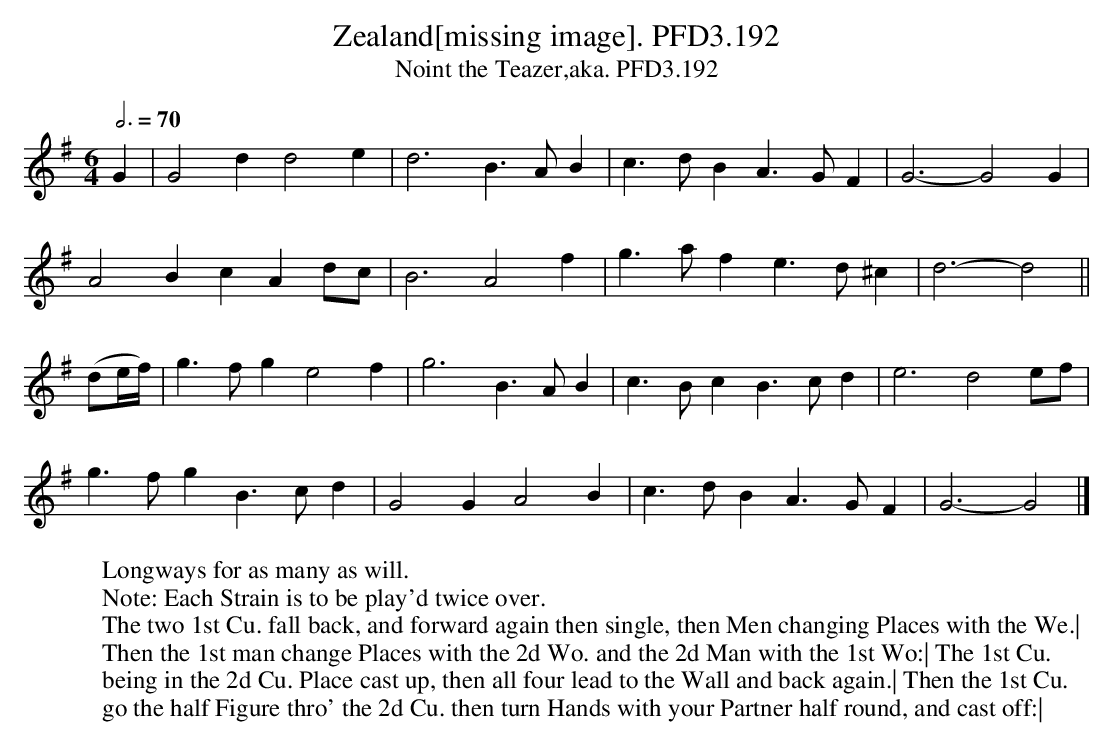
X:1
T:Zealand[missing image]. PFD3.192
T:Noint the Teazer,aka. PFD3.192
M:6/4
L:1/4
Q:3/4=70
K:G
G|G2dd2e|d3B>AB|c>dBA>GF|G3-G2G|
A2BcAd/c/|B3A2f|g>afe>d^c|d3-d2||
(d/e//f//)|g>fge2f|g3B>AB|c>BcB>cd|e3d2e/f/|
g>fgB>cd|G2GA2B|c>dBA>GF|G3-G2|]
W:Longways for as many as will.
W:Note: Each Strain is to be play'd twice over.
W:The two 1st Cu. fall back, and forward again then single, then Men changing Places with the We.|
W:Then the 1st man change Places with the 2d Wo. and the 2d Man with the 1st Wo:| The 1st Cu.
W:being in the 2d Cu. Place cast up, then all four lead to the Wall and back again.| Then the 1st Cu.
W:go the half Figure thro' the 2d Cu. then turn Hands with your Partner half round, and cast off:|
